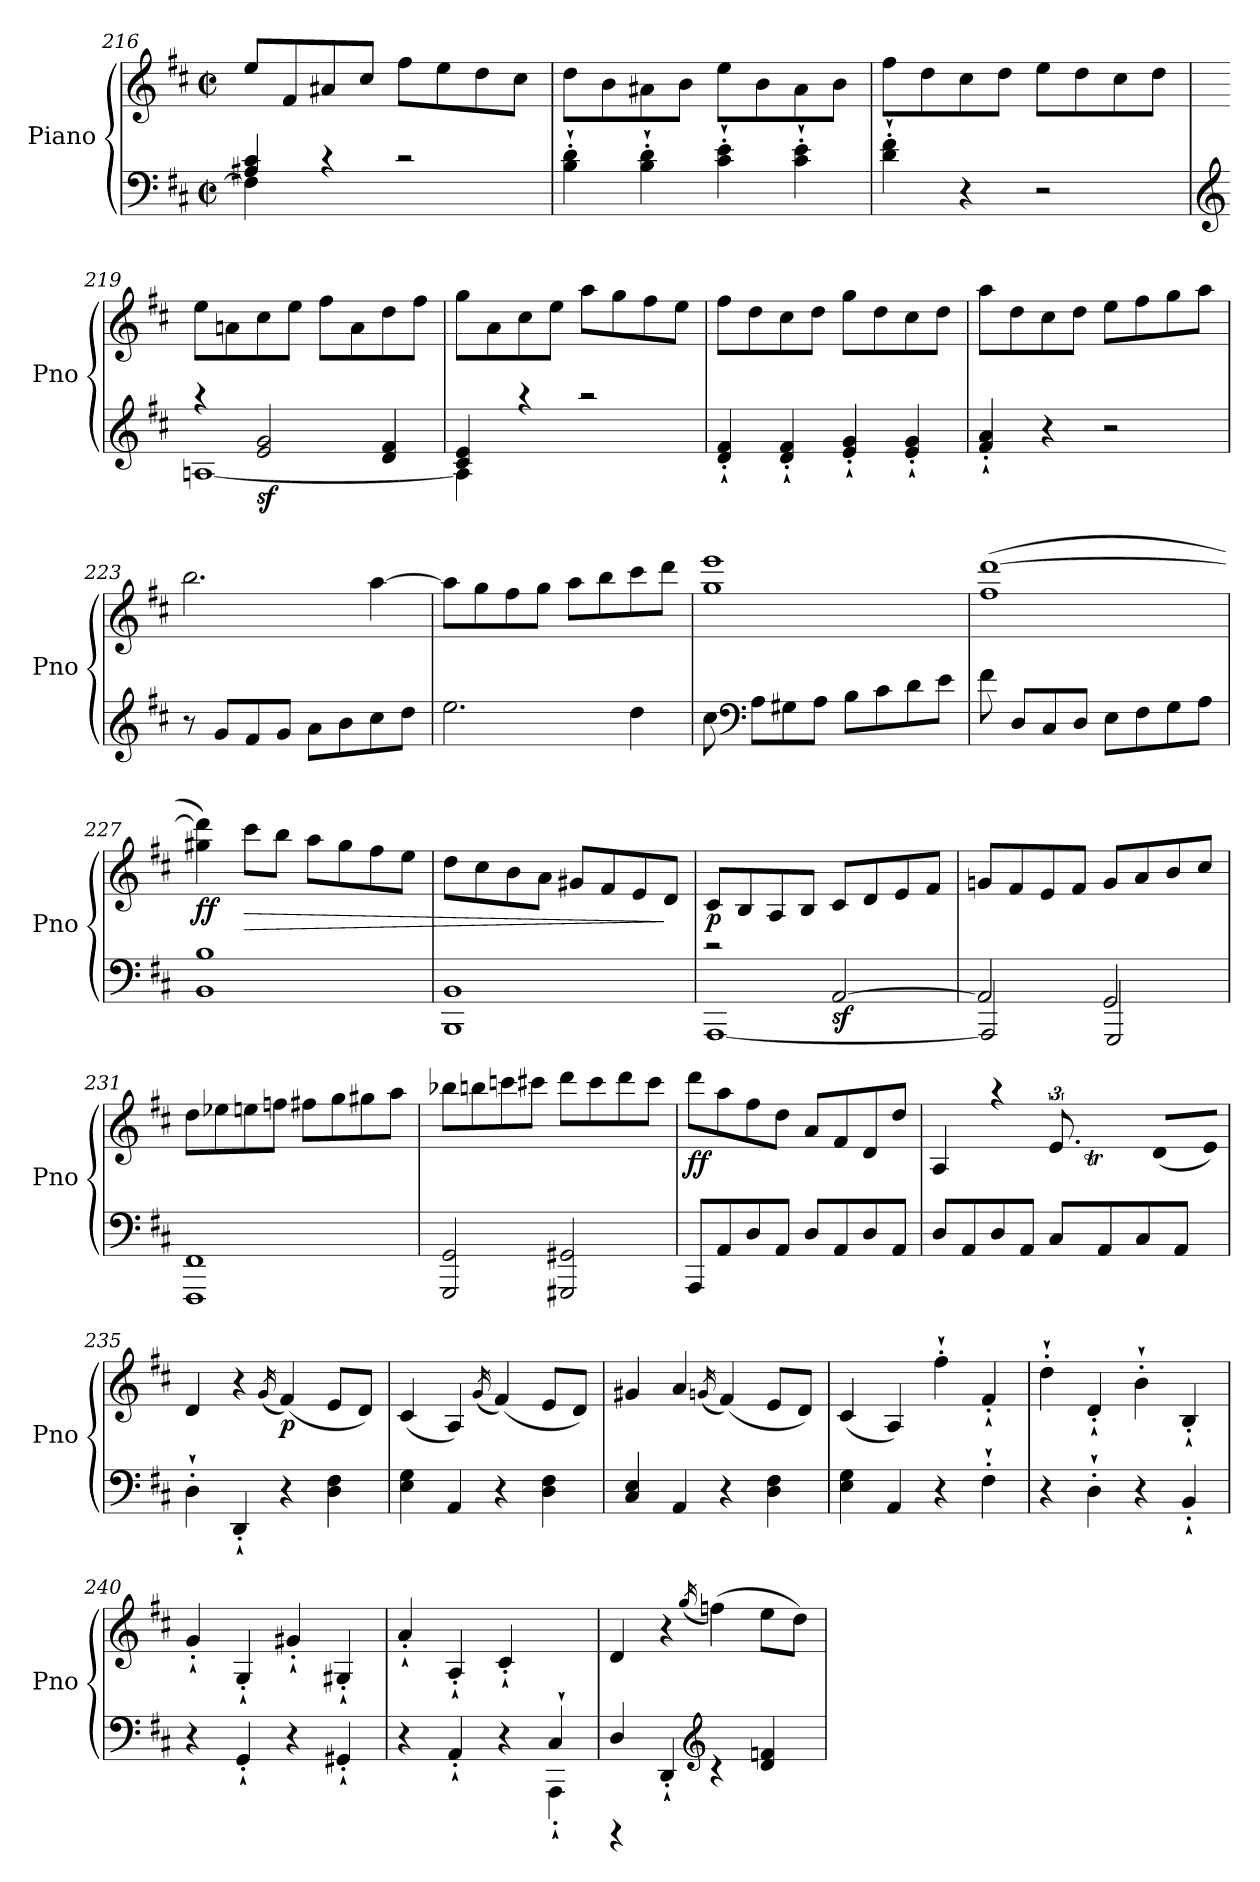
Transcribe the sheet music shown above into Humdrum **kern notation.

**kern	**kern	**dynam
*part1	*part1	*part1
*staff2	*staff1	*staff1/2
*I"Piano	*	*
*I'Pno	*	*
*clefF4	*clefG2	*
*k[f#c#]	*k[f#c#]	*
*D:	*D:	*
*M2/2	*M2/2	*
*met(c|)	*met(c|)	*
=216	=216	=216
*^	*	*
4A#X/ 4c#/	4F#\]	8ee/L	.
.	.	8f#/	.
4rc	2.ryy	8a#X/	.
.	.	8cc#/J	.
2rc	.	8ff#\L	.
.	.	8ee\	.
.	.	8dd\	.
.	.	8cc#\J	.
*v	*v	*	*
=217	=217	=217
4B\`>'> 4d\`>'>	8dd\L	.
.	8b\	.
4B\`>'> 4d\`>'>	8a#X\	.
.	8b\J	.
4c#\`>'> 4e\`>'>	8ee\L	.
.	8b\	.
4c#\`>'> 4e\`>'>	8a#\	.
.	8b\J	.
!!LO:LB:g=z
=218	=218	=218
4d\`>'> 4f#\`>'>	8ff#\L	.
.	8dd\	.
4r	8cc#\	.
.	8dd\J	.
2r	8ee\L	.
.	8dd\	.
.	8cc#\	.
.	8dd\J	.
=219	=219	=219
*clefG2	*	*
*^	*	*
4raa	[<1An	8ee\L	.
.	.	8an\	.
!	!	!	!LO:DY:b=2
2e/ 2g/	.	8cc#\	sf
.	.	8ee\J	.
.	.	8ff#\L	.
.	.	8a\	.
4d/ 4f#/	.	8dd\	.
.	.	8ff#\J	.
=220	=220	=220	=220
4c#/ 4e/	4An\]	8gg\L	.
.	.	8a\	.
4raa	2.ryy	8cc#\	.
.	.	8ee\J	.
2raa	.	8aa\L	.
.	.	8gg\	.
.	.	8ff#\	.
.	.	8ee\J	.
*v	*v	*	*
=221	=221	=221
4d/`<'< 4f#/`<'<	8ff#\L	.
.	8dd\	.
4d/`<'< 4f#/`<'<	8cc#\	.
.	8dd\J	.
4e/`<'< 4g/`<'<	8gg\L	.
.	8dd\	.
4e/`<'< 4g/`<'<	8cc#\	.
.	8dd\J	.
=222	=222	=222
4f#/`<'< 4a/`<'<	8aa\L	.
.	8dd\	.
4r	8cc#\	.
.	8dd\J	.
2r	8ee\L	.
.	8ff#\	.
.	8gg\	.
.	8aa\J	.
!!LO:LB:g=z
=223	=223	=223
8r	2.bb\	.
8g/L	.	.
8f#/	.	.
8g/J	.	.
8a\L	.	.
8b\	.	.
8cc#\	[4aa\	.
8dd\J	.	.
=224	=224	=224
2.ee\	8aa\L]	.
.	8gg\	.
.	8ff#\	.
.	8gg\J	.
.	8aa\L	.
.	8bb\	.
4dd\	8ccc#\	.
.	8ddd\J	.
=225	=225	=225
8cc#\	1gg 1eee	.
*clefF4	*	*
8A\L	.	.
8G#X\	.	.
8A\J	.	.
8B\L	.	.
8c#\	.	.
8d\	.	.
8e\J	.	.
=226	=226	=226
8f#\	(>1ff# [1ddd	.
8D/L	.	.
8C#/	.	.
8D/J	.	.
8E\L	.	.
8F#\	.	.
8G\	.	.
8A\J	.	.
=227	=227	=227
!	!	!LO:DY:b
1BB 1B	4gg#X\ 4ddd\])	ff
!	!	!LO:HP:b
.	8ccc#\L	>
.	8bb\J	.
.	8aa\L	.
.	8gg#\	.
.	8ff#\	.
.	8ee\J	.
!!LO:PB:g=z
=228	=228	=228
1BBB 1BB	8dd\L	.
.	8cc#\	.
.	8b\	.
.	8a\J	.
.	8g#X/L	.
.	8f#/	.
.	8e/	.
.	8d/J	]
=229	=229	=229
*^	*	*
!	!	!	!LO:DY:b
2rc	[<1AAA	8c#/L	p
.	.	8B/	.
.	.	8A/	.
.	.	8B/J	.
!	!	!	!LO:DY:b=2
[>2AA/	.	8c#/L	sf
.	.	8d/	.
.	.	8e/	.
.	.	8f#/J	.
=230	=230	=230	=230
2AA/]	2AAA/]	8gn/L	.
.	.	8f#/	.
.	.	8e/	.
.	.	8f#/J	.
2GG/	2GGG/	8g/L	.
.	.	8a/	.
.	.	8b/	.
.	.	8cc#/J	.
*v	*v	*	*
=231	=231	=231
1FFF# 1FF#	8dd\L	.
.	8ee-X\	.
.	8een\	.
.	8ffn\J	.
.	8ff#X\L	.
.	8gg\	.
.	8gg#X\	.
.	8aa\J	.
!!LO:LB:g=z
=232	=232	=232
2GGG/ 2GG/	8bb-X\L	.
.	8bbn\	.
.	8cccn\	.
.	8ccc#X\J	.
2GGG#X/ 2GG#X/	8ddd\L	.
.	8ccc#\	.
.	8ddd\	.
.	8ccc#\J	.
=233	=233	=233
!	!	!LO:DY:b
8AAA/L	8ddd\L	ff
8AA/	8aa\	.
8D/	8ff#\	.
8AA/J	8dd\J	.
8D/L	8a/L	.
8AA/	8f#/	.
8D/	8d/	.
8AA/J	8dd/J	.
=234	=234	=234
*	*^	*
8D/L	4A/	2ryy	.
8AA/	.	.	.
8D/	4raa	.	.
8AA/J	.	.	.
8C#/L	12.e/	16ryy	.
.	.	32ryy	.
.	.	256ryy	.
.	.	512ryy	.
.	.	2048ryy	.
*	*	*Xtuplet	*
!	!	!LO:N:vis=8	!
.	.	2048%205f#tyy	.
8AA/	4.ryy	.	.
!	!	!LO:N:vis=8	!
.	.	4096%409eTTTyy	.
8C#/	.	.	.
!	!	!LO:N:vis=16	!
.	.	(>2048%205d/LL	.
8AA/J	.	.	.
!	!	!LO:N:vis=16	!
.	.	4096%409e/JJ)	.
*	*v	*v	*
=235	=235	=235
4D`>'>\	4d/	.
4DD`<'</	4r	.
.	(<16qg/	.
!	!	!LO:DY:b
4r	(<4f#/)	p
4D\ 4F#\	8e/L	.
.	8d/J)	.
=236	=236	=236
4E\ 4G\	(<4c#/	.
4AA/	4A/)	.
.	(<16qg/	.
4r	(<4f#/)	.
4D\ 4F#\	8e/L	.
.	8d/J)	.
!!LO:LB:g=z
=237	=237	=237
4C#/ 4E/	4g#X/	.
4AA/	4a/	.
.	(<16qgn/	.
4r	(<4f#/)	.
4D\ 4F#\	8e/L	.
.	8d/J)	.
=238	=238	=238
4E\ 4G\	(<4c#/	.
4AA/	4A/)	.
4r	4ff#`>'>\	.
4F#`>'>\	4f#`<'</	.
=239	=239	=239
4r	4dd`>'>\	.
4D`>'>\	4d`<'</	.
4r	4b`>'>\	.
4BB`<'</	4B`<'</	.
=240	=240	=240
4r	4g`<'</	.
4GG`<'</	4G`<'</	.
4r	4g#X`<'</	.
4GG#X`<'</	4G#X`<'</	.
=241	=241	=241
*^	*	*
2.ryy	4r	4a`<'</	.
.	4AA`<'</	4A`<'</	.
.	4r	4c#`<'</	.
4C#`</	4AAA`<'<\	4ryy	.
=242	=242	=242	=242
4D/	4rGGGG	4d/	.
4ryy	4DD`>'>/	4r	.
*clefG2	*	*	*
.	.	(<16qgg/	.
2ryy	4rc	(>4ffn\)	.
.	4d/ 4fn/	8ee\L	.
.	.	8dd\J)	.
*v	*v	*	*
=	=	=
*-	*-	*-
